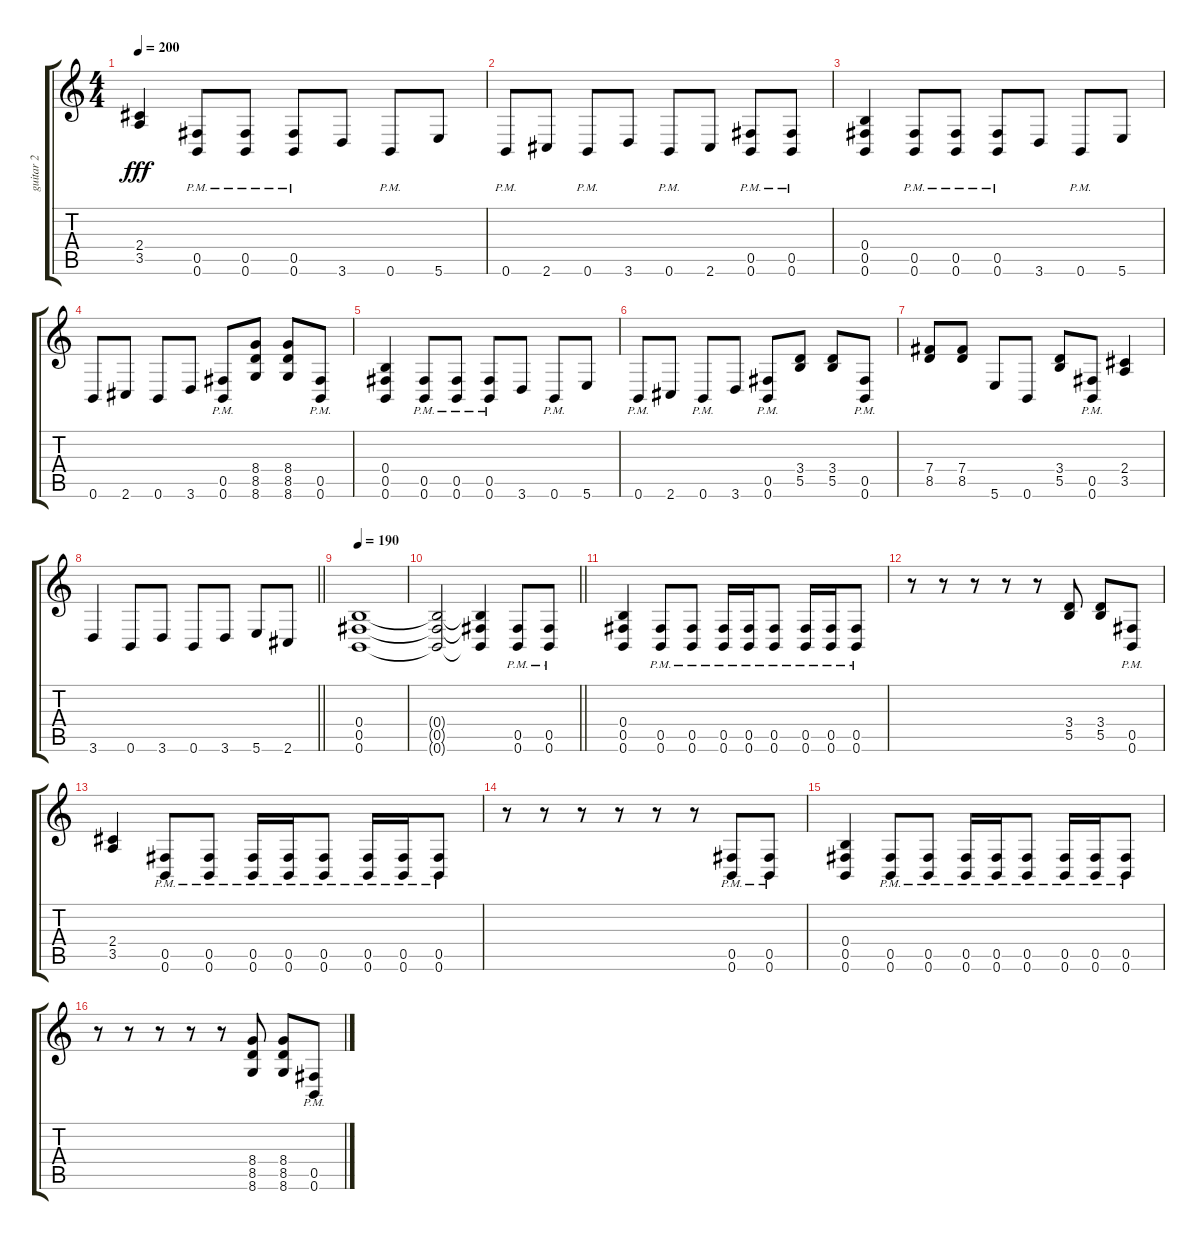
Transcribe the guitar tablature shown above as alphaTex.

\track ("guitar 2" "guitar 2") {instrument distortionguitar}
\staff {score tabs}
\tuning (Db4 Ab3 E3 B2 Gb2 B1) {hide}
\ts (4 4)
\tempo 200
\clef g2
\ks c
(2.4 3.5).4{dy fff} (0.5{pm} 0.6{pm}).8 (0.5{pm} 0.6{pm}).8 (0.5{pm} 0.6{pm}).8 3.6.8 0.6{pm}.8 5.6.8 |
0.6{pm}.8 2.6.8 0.6{pm}.8 3.6.8 0.6{pm}.8 2.6.8 (0.5{pm} 0.6{pm}).8 (0.5{pm} 0.6{pm}).8 |
(0.4 0.5 0.6).4 (0.5{pm} 0.6{pm}).8 (0.5{pm} 0.6{pm}).8 (0.5{pm} 0.6{pm}).8 3.6.8 0.6{pm}.8 5.6.8 |
0.6.8 2.6.8 0.6.8 3.6.8 (0.5{pm} 0.6{pm}).8 (8.4 8.5 8.6).8 (8.4 8.5 8.6).8 (0.5{pm} 0.6{pm}).8 |
(0.4 0.5 0.6).4 (0.5{pm} 0.6{pm}).8 (0.5{pm} 0.6{pm}).8 (0.5{pm} 0.6{pm}).8 3.6.8 0.6{pm}.8 5.6.8 |
0.6{pm}.8 2.6.8 0.6{pm}.8 3.6.8 (0.5{pm} 0.6{pm}).8 (3.4 5.5).8 (3.4 5.5).8 (0.5{pm} 0.6{pm}).8 |
(7.4 8.5).8 (7.4 8.5).8 5.6.8 0.6.8 (3.4 5.5).8 (0.5{pm} 0.6{pm}).8 (2.4 3.5).4 |
\barLineRight lightlight
3.6.4 0.6.8 3.6.8 0.6.8 3.6.8 5.6.8 2.6.8 |
\section ("" "")
\tempo 190
(0.4 0.5 0.6).1 |
\barLineRight lightlight
(0.4{t} 0.5{t} 0.6{t}).2 (0.4{t} 0.5{t} 0.6{t}).4 (0.5{pm} 0.6{pm}).8 (0.5{pm} 0.6{pm}).8 |
\section ("" "")
(0.4 0.5 0.6).4 (0.5{pm} 0.6{pm}).8 (0.5{pm} 0.6{pm}).8 (0.5{pm} 0.6{pm}).16 (0.5{pm} 0.6{pm}).16 (0.5{pm} 0.6{pm}).8 (0.5{pm} 0.6{pm}).16 (0.5{pm} 0.6{pm}).16 (0.5{pm} 0.6{pm}).8 |
r.8 r.8 r.8 r.8 r.8 (3.4 5.5).8 (3.4 5.5).8 (0.5{pm} 0.6{pm}).8 |
(2.4 3.5).4 (0.5{pm} 0.6{pm}).8 (0.5{pm} 0.6{pm}).8 (0.5{pm} 0.6{pm}).16 (0.5{pm} 0.6{pm}).16 (0.5{pm} 0.6{pm}).8 (0.5{pm} 0.6{pm}).16 (0.5{pm} 0.6{pm}).16 (0.5{pm} 0.6{pm}).8 |
r.8 r.8 r.8 r.8 r.8 r.8 (0.5{pm} 0.6{pm}).8 (0.5{pm} 0.6{pm}).8 |
(0.4 0.5 0.6).4 (0.5{pm} 0.6{pm}).8 (0.5{pm} 0.6{pm}).8 (0.5{pm} 0.6{pm}).16 (0.5{pm} 0.6{pm}).16 (0.5{pm} 0.6{pm}).8 (0.5{pm} 0.6{pm}).16 (0.5{pm} 0.6{pm}).16 (0.5{pm} 0.6{pm}).8 |
r.8 r.8 r.8 r.8 r.8 (8.4 8.5 8.6).8 (8.4 8.5 8.6).8 (0.5{pm} 0.6{pm}).8
